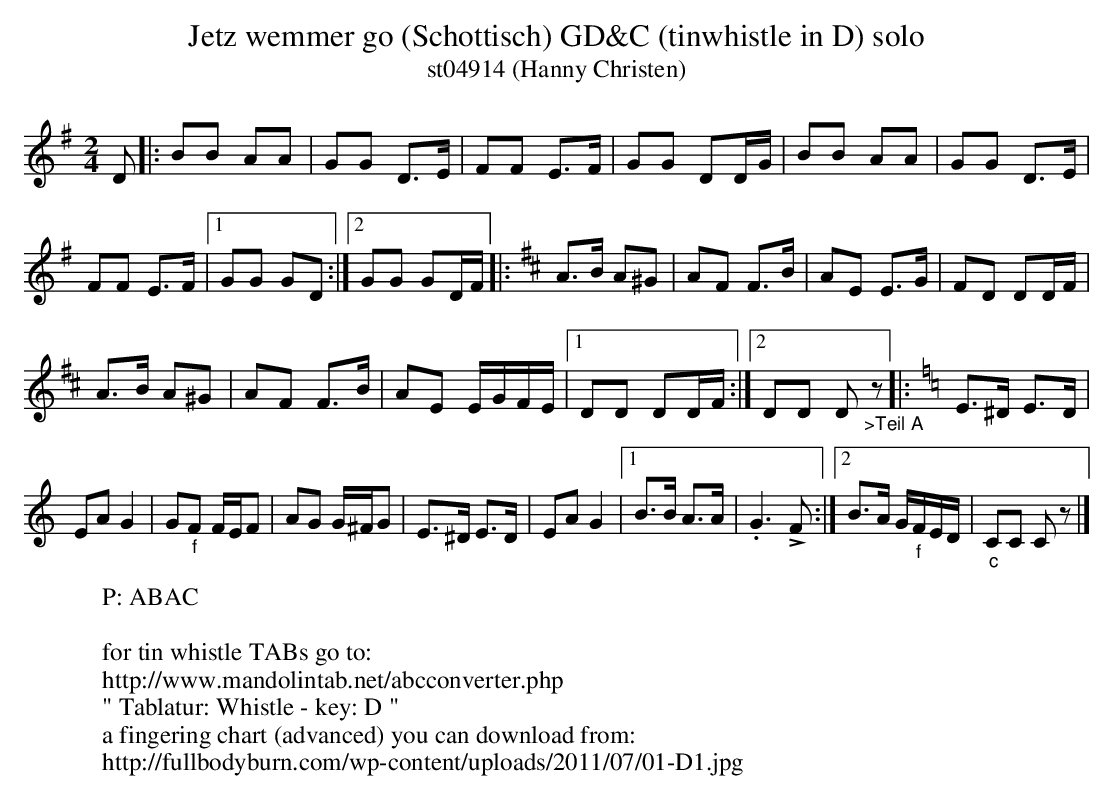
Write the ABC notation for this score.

X:1
T:Jetz wemmer go (Schottisch) GD&C (tinwhistle in D) solo
T:st04914 (Hanny Christen)
M:2/4
L:1/8
K:G transpose=12
D |: BB AA | GG D>E | FF E>F | GG DD/2G/2 | BB AA | GG D>E |
FF E>F |1 GG GD :|2 GG GD/2F/2 |: [K:Dmaj] A>B A^G | AF F>B | AE E>G | FD DD/2F/2 |
A>B A^G | AF F>B | AE E/2G/2F/2E/2 |1 DD DD/2F/2 :|2 DD D"_>Teil A"z |: [K:Cmaj] E>^D E>D |
EAG2 | G"_f"F F/2E/2F | AG G/2^F/2G | E>^D E>D | EAG2 |1 B>B A>A | .G2 !>!>F2 :|2 B>A G/2"_f"F/2E/2D/2 | "_c"CC Cz |]
W:P: ABAC
W:
W:for tin whistle TABs go to:
W:http://www.mandolintab.net/abcconverter.php
W:" Tablatur: Whistle - key: D "
W:a fingering chart (advanced) you can download from:
W:http://fullbodyburn.com/wp-content/uploads/2011/07/01-D1.jpg
